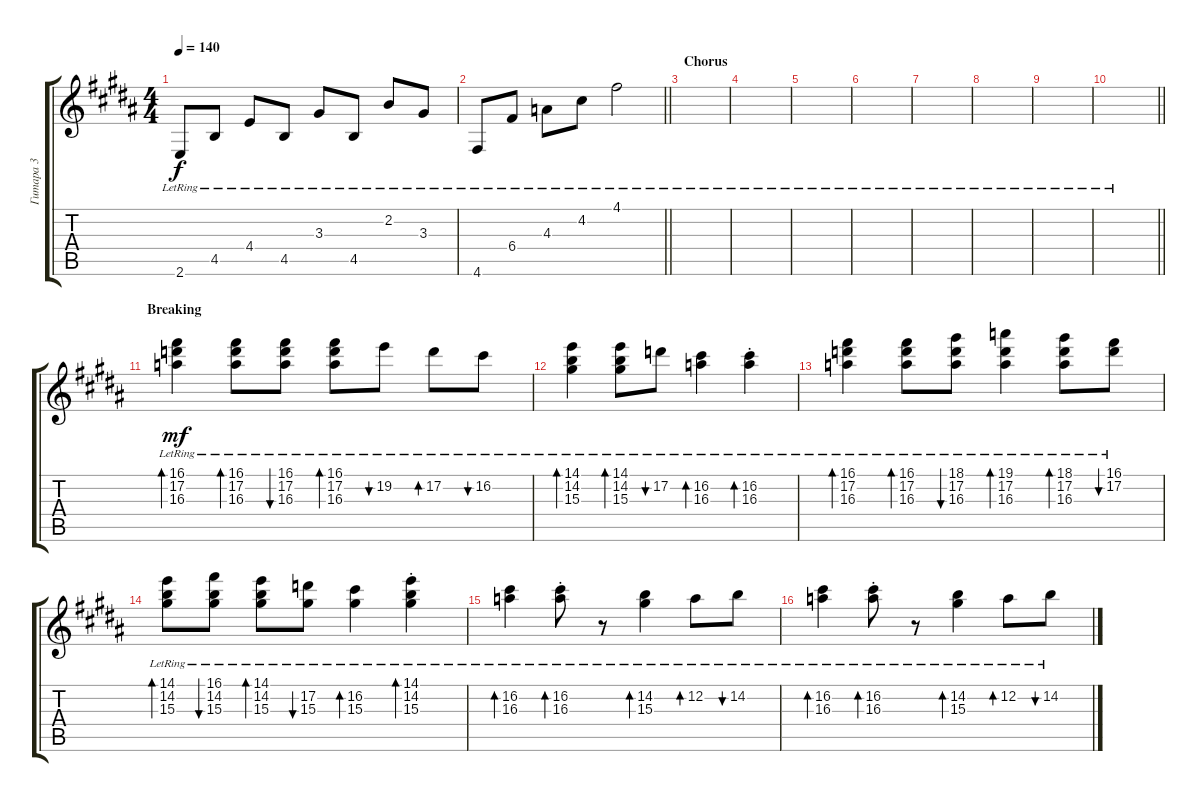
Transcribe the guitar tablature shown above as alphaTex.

\track ("Гитара 3" "Гитара 3") {instrument acousticguitarsteel}
\staff {score tabs}
\tuning (D4 A3 F3 C3 G2 D2) {hide}
\ts (4 4)
\tempo 140
\clef g2
\ks g#minor
2.6{lr}.8{dy f} 4.5{lr}.8 4.4{lr}.8 4.5{lr}.8 3.3{lr}.8 4.5{lr}.8 2.2{lr}.8 3.3{lr}.8 |
\barLineRight lightlight
4.6{lr}.8 6.4{lr}.8 4.3{lr}.8 4.2{lr}.8 4.1{lr}.2 |
\section ("" "Chorus")
|
|
|
|
|
|
|
\barLineRight lightlight
|
\section ("" "Breaking")
(16.1{lr} 17.2{lr} 16.3{lr}).4{bd 120 dy mf} (16.1{lr} 17.2{lr} 16.3{lr}).8{bd 120} (16.1{lr} 17.2{lr} 16.3{lr}).8{bu 120} (16.1{lr} 17.2{lr} 16.3{lr}).8{bd 120} 19.2{lr}.8{bu 60} 17.2{lr}.8{bd 60} 16.2{lr}.8{bu 60} |
(14.1{lr} 14.2{lr} 15.3{lr}).4{bd 120} (14.1{lr} 14.2{lr} 15.3{lr}).8{bd 120} 17.2{lr}.8{bu 60} (16.2{lr} 16.3{lr}).4{bd 120} (16.2{st lr} 16.3{st lr}).4{bd 120} |
(16.1{lr} 17.2{lr} 16.3{lr}).4{bd 120} (16.1{lr} 17.2{lr} 16.3{lr}).8{bd 120} (18.1{lr} 17.2{lr} 16.3{lr}).8{bu 60} (19.1{lr} 17.2{lr} 16.3{lr}).4{bd 120} (18.1{lr} 17.2{lr} 16.3{lr}).8{bd 60} (16.1{lr} 17.2{lr}).8{bu 60} |
(14.1{lr} 14.2{lr} 15.3{lr}).8{bd 120} (16.1{lr} 14.2{lr} 15.3{lr}).8{bu 60} (14.1{lr} 14.2{lr} 15.3{lr}).8{bd 120} (17.2{lr} 15.3{lr}).8{bu 60} (16.2{lr} 15.3{lr}).4{bd 120} (14.1{st lr} 14.2{st lr} 15.3{st lr}).4{bd 120} |
(16.2{lr} 16.3{lr}).4{bd 120} (16.2{st lr} 16.3{lr}).8{bd 60} r.8 (14.2{lr} 15.3{lr}).4{bd 120} 12.2{lr}.8{bd 60} 14.2{lr}.8{bu 60} |
(16.2{lr} 16.3{lr}).4{bd 120} (16.2{st lr} 16.3{lr}).8{bd 60} r.8 (14.2{lr} 15.3{lr}).4{bd 120} 12.2{lr}.8{bd 60} 14.2{lr}.8{bu 60}
